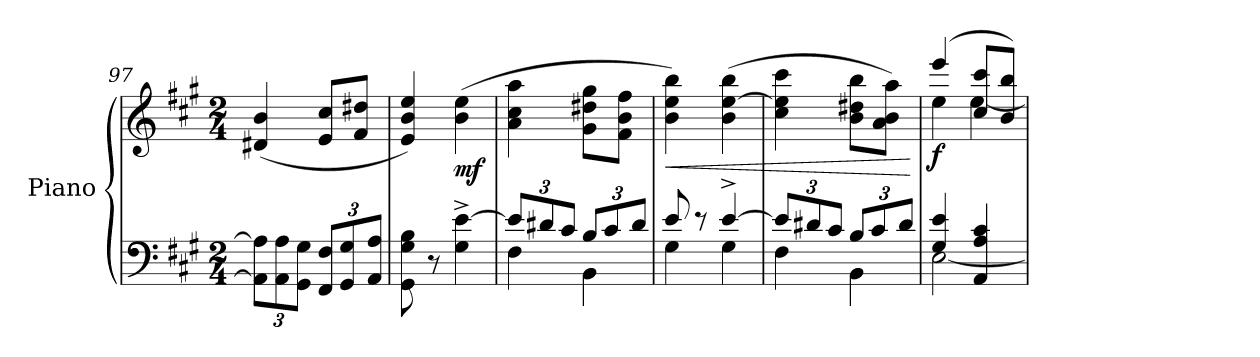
**kern	**kern	**dynam
*part1	*part1	*part1
*staff2	*staff1	*staff1/2
*I"Piano	*	*
*I'Pno.	*	*
*clefF4	*clefG2	*
*k[f#c#g#]	*k[f#c#g#]	*
*M2/4	*M2/4	*
*Xbrackettup	*	*
=97	=97	=97
12AA\] 12A\]L	(<4d#X/ 4b/	.
12AA\ 12A\	.	.
12GG#\ 12G#\J	.	.
12FF#/ 12F#/L	8e/ 8cc#/L	.
12GG#/ 12G#/	.	.
.	8f#/ 8dd#X/J	.
12AA/ 12A/J	.	.
=98	=98	=98
8GG#\ 8G#\ 8B\	4e/ 4b/ 4ee/)	.
8r	.	.
!	!	!LO:DY:b
4G#\^ [4e\^	(>4b\ 4ee\	mf
=99	=99	=99
*^	*	*
12e/L]	4F#\	4a\ 4cc#\ 4aa\	.
12d#X/	.	.	.
12c#/J	.	.	.
12B/L	4BB\	8g#\ 8dd#X\ 8gg#\L	.
12c#/	.	.	.
.	.	8f#\ 8b\ 8ff#\J	.
12d#/J	.	.	.
=100	=100	=100	=100
!	!	!	!LO:HP:b
8e/	4G#\	4b\ 4ee\ 4bb\)	<
8r	.	.	.
[4e^/	4G#\	(>4b\ [4ee\ 4bb\	.
=101	=101	=101	=101
12e/L]	4F#\	4cc#\ 4ee\] 4ccc#\	.
12d#X/	.	.	.
12c#/J	.	.	.
12B/L	4BB\	8b\ 8dd#X\ 8bb\L	.
12c#/	.	.	.
.	.	8a\ 8b\ 8aa\J)	.
12d#/J	.	.	.
*v	*v	*	*
.	.	[
=102	=102	=102
*^	*^	*
!	!	!	!	!LO:DY:b
4G#/ 4e/	[2E\	(>4eee/	4ee\	f
4AA/ 4A/ 4c#/	.	8cc#/ 8ccc#/L	[4ee\	.
.	.	8b/ 8bb/J)	.	.
*v	*v	*	*	*
*	*v	*v	*
=	=	=
*-	*-	*-
